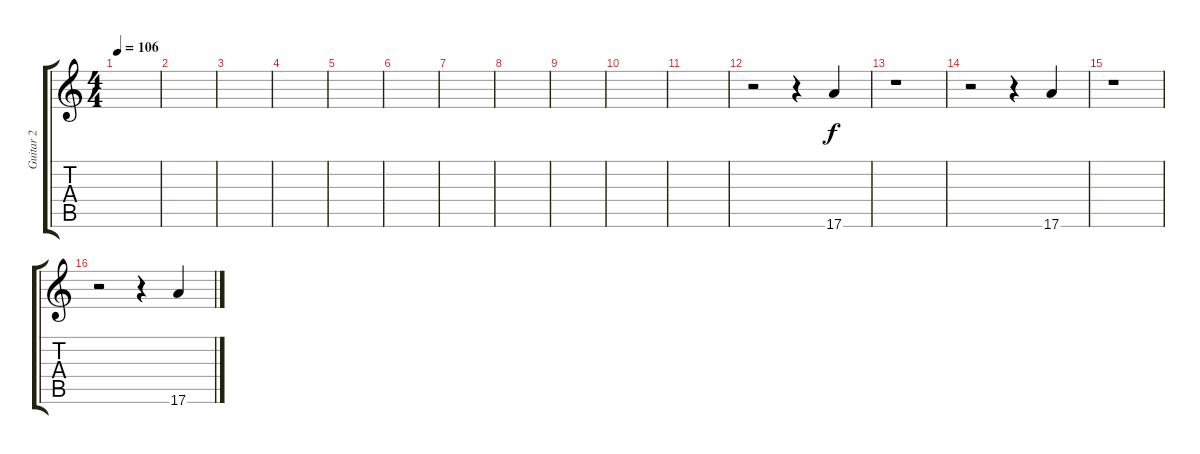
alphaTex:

\track ("Guitar 2" "Guitar 2") {instrument overdrivenguitar}
\staff {score tabs}
\tuning (E4 B3 G3 D3 A2 E2) {hide}
\ts (4 4)
\tempo 106
\clef g2
\ks c
|
|
|
|
|
|
|
|
|
|
|
r.2 r.4 17.6.4 |
r.1 |
r.2 r.4 17.6.4 |
r.1 |
r.2 r.4 17.6.4
